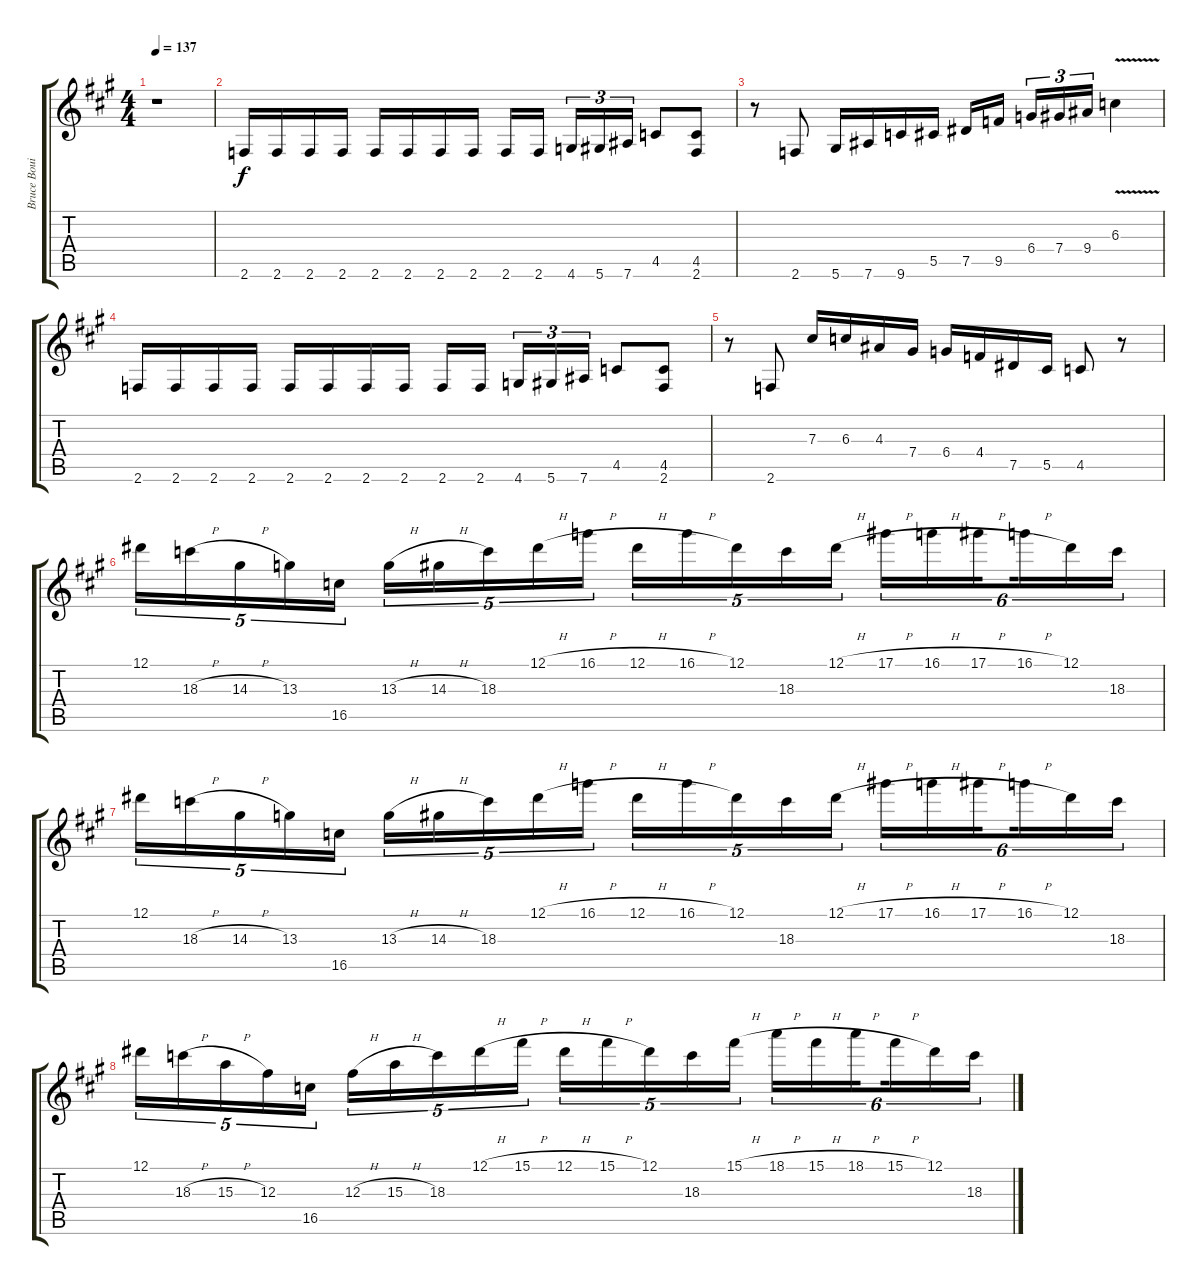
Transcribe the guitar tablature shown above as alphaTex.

\track ("Bruce Bouillet" "Bruce Boui") {instrument distortionguitar}
\staff {score tabs}
\tuning (Eb4 Bb3 Gb3 Db3 Ab2 Eb2) {hide}
\ts (4 4)
\tempo 137
\clef g2
\ks f#minor
r.1{dy f} |
2.6.16 2.6.16 2.6.16 2.6.16 2.6.16 2.6.16 2.6.16 2.6.16 2.6.16 2.6.16{beam splitsecondary} 4.6.16{tu (3 2)} 5.6.16{tu (3 2)} 7.6.16{tu (3 2)} 4.5.8 (4.5 2.6).8 |
r.8 2.6.8 5.6.16 7.6.16 9.6.16 5.5.16 7.5.16 9.5.16{beam splitsecondary} 6.4.16{tu (3 2)} 7.4.16{tu (3 2)} 9.4.16{tu (3 2)} 6.3{v}.4 |
2.6.16 2.6.16 2.6.16 2.6.16 2.6.16 2.6.16 2.6.16 2.6.16 2.6.16 2.6.16{beam splitsecondary} 4.6.16{tu (3 2)} 5.6.16{tu (3 2)} 7.6.16{tu (3 2)} 4.5.8 (4.5 2.6).8 |
r.8 2.6.8 7.3.16 6.3.16 4.3.16 7.4.16 6.4.16 4.4.16 7.5.16 5.5.16 4.5.8 r.8 |
12.1.16{tu (5 4)} 18.3{h}.16{tu (5 4)} 14.3{h}.16{tu (5 4)} 13.3.16{tu (5 4)} 16.5.16{tu (5 4)} 13.3{h}.16{tu (5 4)} 14.3{h}.16{tu (5 4)} 18.3.16{tu (5 4)} 12.1{h}.16{tu (5 4)} 16.1{h}.16{tu (5 4)} 12.1{h}.16{tu (5 4)} 16.1{h}.16{tu (5 4)} 12.1.16{tu (5 4)} 18.3.16{tu (5 4)} 12.1{h}.16{tu (5 4)} 17.1{h}.16{tu (6 4)} 16.1{h}.16{tu (6 4)} 17.1{h}.16{tu (6 4) beam splitsecondary} 16.1{h}.16{tu (6 4)} 12.1.16{tu (6 4)} 18.3.16{tu (6 4)} |
12.1.16{tu (5 4)} 18.3{h}.16{tu (5 4)} 14.3{h}.16{tu (5 4)} 13.3.16{tu (5 4)} 16.5.16{tu (5 4)} 13.3{h}.16{tu (5 4)} 14.3{h}.16{tu (5 4)} 18.3.16{tu (5 4)} 12.1{h}.16{tu (5 4)} 16.1{h}.16{tu (5 4)} 12.1{h}.16{tu (5 4)} 16.1{h}.16{tu (5 4)} 12.1.16{tu (5 4)} 18.3.16{tu (5 4)} 12.1{h}.16{tu (5 4)} 17.1{h}.16{tu (6 4)} 16.1{h}.16{tu (6 4)} 17.1{h}.16{tu (6 4) beam splitsecondary} 16.1{h}.16{tu (6 4)} 12.1.16{tu (6 4)} 18.3.16{tu (6 4)} |
12.1.16{tu (5 4)} 18.3{h}.16{tu (5 4)} 15.3{h}.16{tu (5 4)} 12.3.16{tu (5 4)} 16.5.16{tu (5 4)} 12.3{h}.16{tu (5 4)} 15.3{h}.16{tu (5 4)} 18.3.16{tu (5 4)} 12.1{h}.16{tu (5 4)} 15.1{h}.16{tu (5 4)} 12.1{h}.16{tu (5 4)} 15.1{h}.16{tu (5 4)} 12.1.16{tu (5 4)} 18.3.16{tu (5 4)} 15.1{h}.16{tu (5 4)} 18.1{h}.16{tu (6 4)} 15.1{h}.16{tu (6 4)} 18.1{h}.16{tu (6 4) beam splitsecondary} 15.1{h}.16{tu (6 4)} 12.1.16{tu (6 4)} 18.3.16{tu (6 4)}
